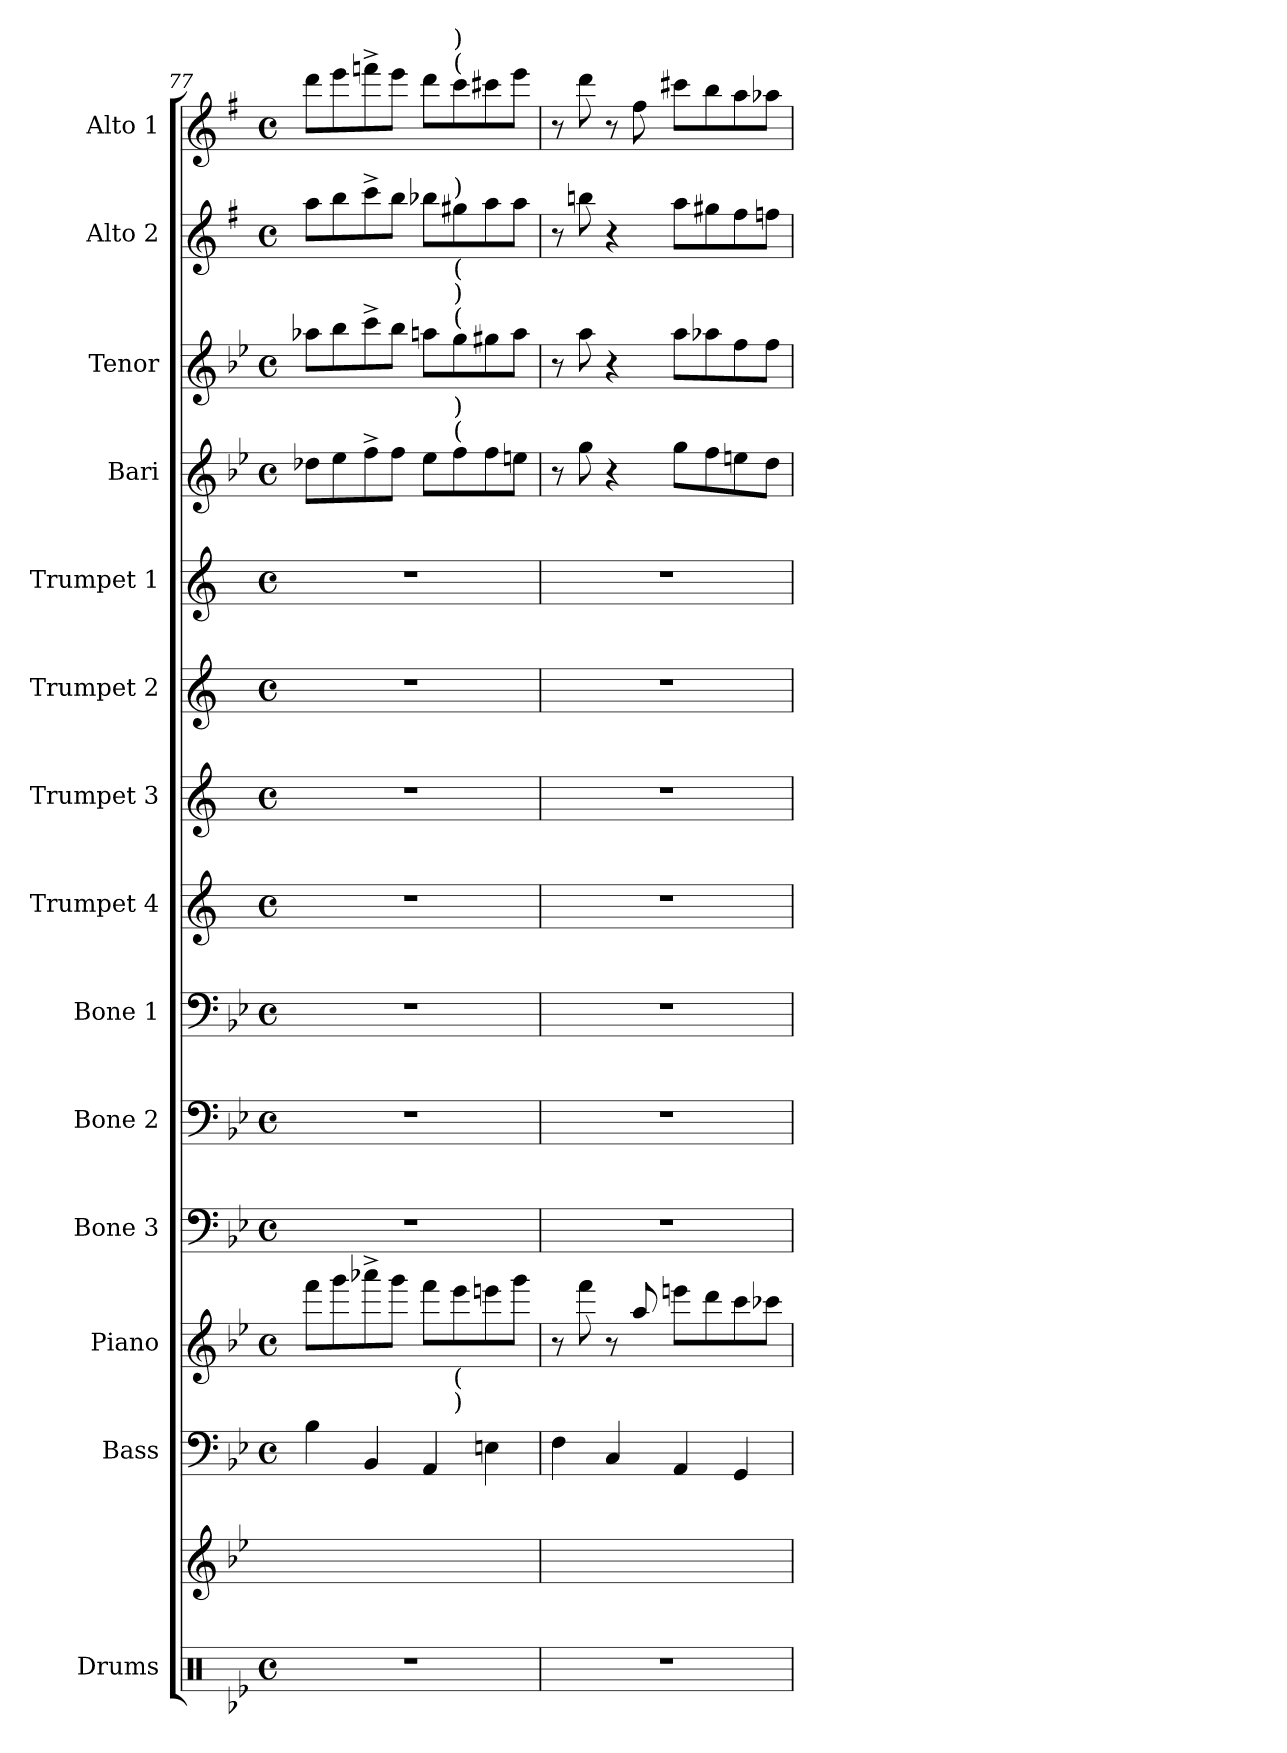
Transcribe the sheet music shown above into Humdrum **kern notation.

**kern	**kern	**kern	**kern	**kern	**kern	**kern	**kern	**kern	**kern	**kern	**kern	**kern	**kern	**kern
*part15	*part14	*part13	*part12	*part11	*part10	*part9	*part8	*part7	*part6	*part5	*part4	*part3	*part2	*part1
*staff15	*staff14	*staff13	*staff12	*staff11	*staff10	*staff9	*staff8	*staff7	*staff6	*staff5	*staff4	*staff3	*staff2	*staff1
*I"Drums	*	*I"Bass	*I"Piano	*I"Bone 3	*I"Bone 2	*I"Bone 1	*I"Trumpet 4	*I"Trumpet 3	*I"Trumpet 2	*I"Trumpet 1	*I"Bari	*I"Tenor	*I"Alto 2	*I"Alto 1
*	*	*	*	*	*	*	*I'Tpt	*	*I'Tpt	*I'Tpt	*	*	*	*
*clefX	*clefG2	*clefF4	*clefG2	*clefF4	*clefF4	*clefF4	*clefG2	*clefG2	*clefG2	*clefG2	*clefG2	*clefG2	*clefG2	*clefG2
*	*	*ITrd7c12	*ITrd8c14	*	*	*	*ITrd1c2	*ITrd1c2	*ITrd1c2	*ITrd1c2	*ITrd12c21	*ITrd8c14	*ITrd5c9	*ITrd5c9
*k[b-e-]	*k[b-e-]	*k[b-e-]	*k[b-e-]	*k[b-e-]	*k[b-e-]	*k[b-e-]	*k[b-e-]	*k[b-e-]	*k[b-e-]	*k[b-e-]	*k[b-e-]	*k[b-e-]	*k[b-e-]	*k[b-e-]
*B-:	*B-:	*B-:	*B-:	*B-:	*B-:	*B-:	*B-:	*B-:	*B-:	*B-:	*B-:	*B-:	*B-:	*B-:
*M4/4	*	*M4/4	*M4/4	*M4/4	*M4/4	*M4/4	*M4/4	*M4/4	*M4/4	*M4/4	*M4/4	*M4/4	*M4/4	*M4/4
*met(c)	*	*met(c)	*met(c)	*met(c)	*met(c)	*met(c)	*met(c)	*met(c)	*met(c)	*met(c)	*met(c)	*met(c)	*met(c)	*met(c)
=77	=77	=77	=77	=77	=77	=77	=77	=77	=77	=77	=77	=77	=77	=77
1r	1ryy	4BB-\	8ff\L	1r	1r	1r	1r	1r	1r	1r	8d-X\L	8a-X\L	8cc\L	8ff\L
.	.	.	8gg\	.	.	.	.	.	.	.	8e-\	8b-\	8dd\	8gg\
.	.	4BBB-/	8aa-X^>\	.	.	.	.	.	.	.	8f^>\	8cc^>\	8ee-^>\	8aa-X^>\
.	.	.	8gg\J	.	.	.	.	.	.	.	8f\J	8b-\J	8dd\J	8gg\J
.	.	4AAA/	8ff\L	.	.	.	.	.	.	.	8e-\L	8an\L	8dd-X\L	8ff\L
!	!	!	!	!	!	!	!	!	!	!	!	!	!	!LO:TX:a:t=(
!	!	!	!	!	!	!	!	!	!	!	!	!	!	!LO:TX:a:t=)
!	!	!	!	!	!	!	!	!	!	!	!	!	!LO:TX:b:t=(	!
!	!	!	!	!	!	!	!	!	!	!	!	!	!LO:TX:a:t=)	!
!	!	!	!	!	!	!	!	!	!	!	!	!LO:TX:a:t=(	!	!
!	!	!	!	!	!	!	!	!	!	!	!	!LO:TX:a:t=)	!	!
!	!	!	!	!	!	!	!	!	!	!	!LO:TX:a:t=(	!	!	!
!	!	!	!	!	!	!	!	!	!	!	!LO:TX:a:t=)	!	!	!
!	!	!	!LO:TX:b:t=(	!	!	!	!	!	!	!	!	!	!	!
!	!	!	!LO:TX:b:t=)	!	!	!	!	!	!	!	!	!	!	!
.	.	.	8ee-\	.	.	.	.	.	.	.	8f\	8g\	8bn\	8ee-\
.	.	4EEn\	8een\	.	.	.	.	.	.	.	8f\	8g#X\	8cc\	8een\
.	.	.	8gg\J	.	.	.	.	.	.	.	8en\J	8a\J	8cc\J	8gg\J
!!LO:PB:g=z
=78	=78	=78	=78	=78	=78	=78	=78	=78	=78	=78	=78	=78	=78	=78
1r	1ryy	4FF\	8r	1r	1r	1r	1r	1r	1r	1r	8r	8r	8r	8r
.	.	.	8ff\	.	.	.	.	.	.	.	8g\	8a\	8ddn\	8ff\
.	.	4CC/	8r	.	.	.	.	.	.	.	4r	4r	4r	8r
.	.	.	8a/	.	.	.	.	.	.	.	.	.	.	8a\
.	.	4AAA/	8een\L	.	.	.	.	.	.	.	8g\L	8a\L	8cc\L	8een\L
.	.	.	8dd\	.	.	.	.	.	.	.	8f\	8a-X\	8bn\	8dd\
.	.	4GGG/	8cc\	.	.	.	.	.	.	.	8en\	8f\	8a\	8cc\
.	.	.	8cc-X\J	.	.	.	.	.	.	.	8d\J	8f\J	8a-X\J	8cc-X\J
=	=	=	=	=	=	=	=	=	=	=	=	=	=	=
*-	*-	*-	*-	*-	*-	*-	*-	*-	*-	*-	*-	*-	*-	*-
